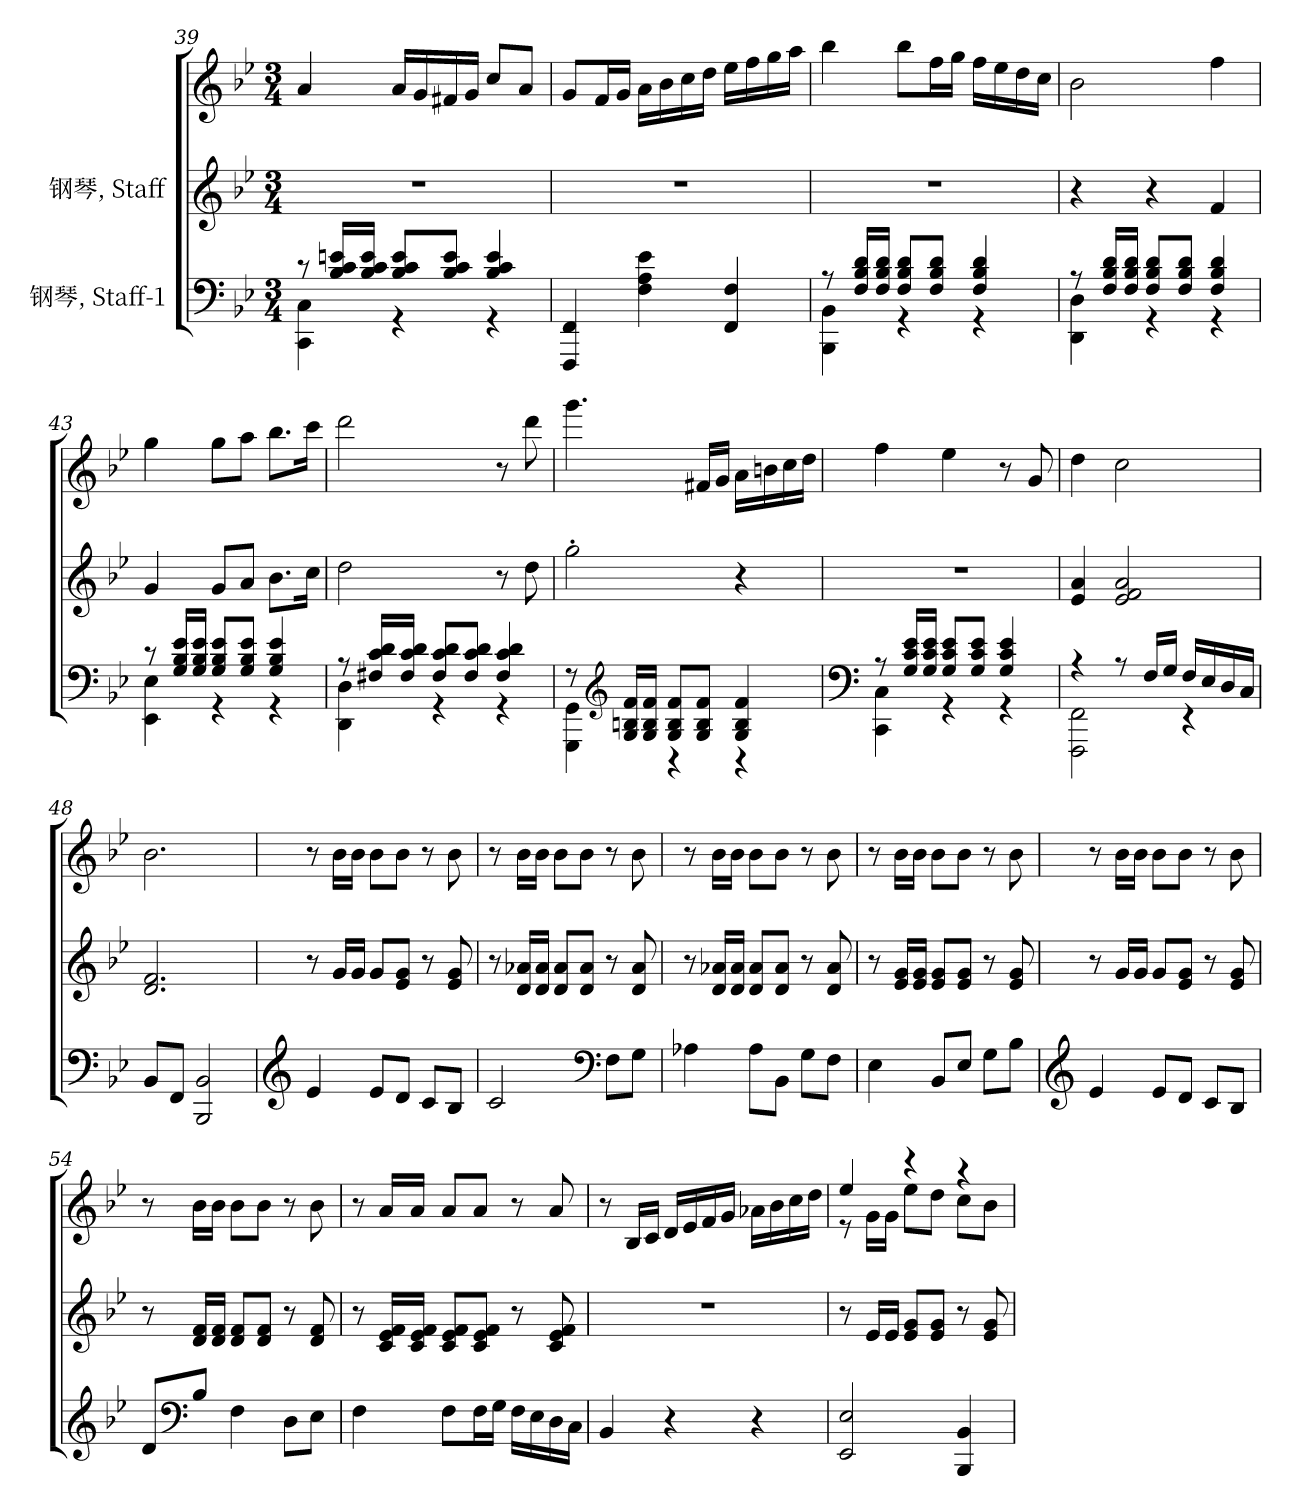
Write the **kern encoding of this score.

**kern	**kern	**kern
*part2	*part1	*part1
*staff3	*staff2	*staff1
*I"钢琴, Staff-1	*I"钢琴, Staff	*
*clefF4	*clefG2	*clefG2
*k[b-e-]	*k[b-e-]	*k[b-e-]
*M3/4	*M3/4	*M3/4
=39	=39	=39
*^	*	*
8r	4CC\ 4C\	2.r	4a/
16B-/ 16c/ 16en/LL	.	.	.
16B-/ 16c/ 16e/JJ	.	.	.
8B-/ 8c/ 8e/L	4r	.	16a/LL
.	.	.	16g/
8B-/ 8c/ 8e/J	.	.	16f#X/
.	.	.	16g/JJ
4B-/ 4c/ 4e/	4r	.	8cc/L
.	.	.	8a/J
*v	*v	*	*
=40	=40	=40
4FFF/ 4FF/	2.r	8g/L
.	.	16f/L
.	.	16g/JJ
4F\ 4A\ 4e-\	.	16a\LL
.	.	16b-\
.	.	16cc\
.	.	16dd\JJ
4FF/ 4F/	.	16ee-\LL
.	.	16ff\
.	.	16gg\
.	.	16aa\JJ
!!LO:PB:g=z
=41	=41	=41
*^	*	*
8r	4BBB-\ 4BB-\	2.r	4bb-\
16F/ 16B-/ 16d/LL	.	.	.
16F/ 16B-/ 16d/JJ	.	.	.
8F/ 8B-/ 8d/L	4r	.	8bb-\L
8F/ 8B-/ 8d/J	.	.	16ff\L
.	.	.	16gg\JJ
4F/ 4B-/ 4d/	4r	.	16ff\LL
.	.	.	16ee-\
.	.	.	16dd\
.	.	.	16cc\JJ
=42	=42	=42	=42
8r	4DD\ 4D\	4r	2b-\
16F/ 16B-/ 16d/LL	.	.	.
16F/ 16B-/ 16d/JJ	.	.	.
8F/ 8B-/ 8d/L	4r	4r	.
8F/ 8B-/ 8d/J	.	.	.
4F/ 4B-/ 4d/	4r	4f/	4ff\
=43	=43	=43	=43
8r	4EE-\ 4E-\	4g/	4gg\
16G/ 16B-/ 16e-/LL	.	.	.
16G/ 16B-/ 16e-/JJ	.	.	.
8G/ 8B-/ 8e-/L	4r	8g/L	8gg\L
8G/ 8B-/ 8e-/J	.	8a/J	8aa\J
4G/ 4B-/ 4e-/	4r	8.b-\L	8.bb-\L
.	.	16cc\Jk	16ccc\Jk
!!LO:LB:g=z
=44	=44	=44	=44
8r	4DD\ 4D\	2dd\	2ddd\
16F#X/ 16c/ 16d/LL	.	.	.
16F#/ 16c/ 16d/JJ	.	.	.
8F#/ 8c/ 8d/L	4r	.	.
8F#/ 8c/ 8d/J	.	.	.
4F#/ 4c/ 4d/	4r	8r	8r
.	.	8dd\	8ddd\
=45	=45	=45	=45
8r	4GGG\ 4GG\	2gg'\	4.ggg\
*clefG2	*	*	*
16G/ 16Bn/ 16f/LL	.	.	.
16G/ 16B/ 16f/JJ	.	.	.
8G/ 8B/ 8f/L	4r	.	.
8G/ 8B/ 8f/J	.	.	16f#X/LL
.	.	.	16g/JJ
4G/ 4B/ 4f/	4r	4r	16a\LL
.	.	.	16bn\
.	.	.	16cc\
.	.	.	16dd\JJ
=46	=46	=46	=46
*clefF4	*	*	*
8r	4CC\ 4C\	2.r	4ff\
16G/ 16c/ 16e-/LL	.	.	.
16G/ 16c/ 16e-/JJ	.	.	.
8G/ 8c/ 8e-/L	4r	.	4ee-\
8G/ 8c/ 8e-/J	.	.	.
4G/ 4c/ 4e-/	4r	.	8r
.	.	.	8g/
!!LO:LB:g=z
=47	=47	=47	=47
4r	2FFF\ 2FF\	4e-/ 4a/	4dd\
8r	.	2e-/ 2f/ 2a/	2cc\
16F/LL	.	.	.
16G/JJ	.	.	.
16F/LL	4r	.	.
16E-/	.	.	.
16D/	.	.	.
16C/JJ	.	.	.
*v	*v	*	*
=48	=48	=48
8BB-/L	2.d/ 2.f/	2.b-\
8FF/J	.	.
2BBB-/ 2BB-/	.	.
=49	=49	=49
*clefG2	*	*
4e-/	8r	8r
.	16g/LL	16b-\LL
.	16g/JJ	16b-\JJ
8e-/L	8g/L	8b-\L
8d/J	8e-/ 8g/J	8b-\J
8c/L	8r	8r
8B-/J	8e-/ 8g/	8b-\
=50	=50	=50
2c/	8r	8r
.	16d/ 16a-X/LL	16b-\LL
.	16d/ 16a-/JJ	16b-\JJ
.	8d/ 8a-/L	8b-\L
.	8d/ 8a-/J	8b-\J
*clefF4	*	*
8F\L	8r	8r
8G\J	8d/ 8a-/	8b-\
=51	=51	=51
4A-X\	8r	8r
.	16d/ 16a-X/LL	16b-\LL
.	16d/ 16a-/JJ	16b-\JJ
8A-\L	8d/ 8a-/L	8b-\L
8BB-\J	8d/ 8a-/J	8b-\J
8G\L	8r	8r
8F\J	8d/ 8a-/	8b-\
!!LO:LB:g=z
=52	=52	=52
4E-\	8r	8r
.	16e-/ 16g/LL	16b-\LL
.	16e-/ 16g/JJ	16b-\JJ
8BB-/L	8e-/ 8g/L	8b-\L
8E-/J	8e-/ 8g/J	8b-\J
8G\L	8r	8r
8B-\J	8e-/ 8g/	8b-\
=53	=53	=53
*clefG2	*	*
4e-/	8r	8r
.	16g/LL	16b-\LL
.	16g/JJ	16b-\JJ
8e-/L	8g/L	8b-\L
8d/J	8e-/ 8g/J	8b-\J
8c/L	8r	8r
8B-/J	8e-/ 8g/	8b-\
=54	=54	=54
8d/L	8r	8r
*clefF4	*	*
8B-/J	16d/ 16f/LL	16b-\LL
.	16d/ 16f/JJ	16b-\JJ
4F\	8d/ 8f/L	8b-\L
.	8d/ 8f/J	8b-\J
8D\L	8r	8r
8E-\J	8d/ 8f/	8b-\
=55	=55	=55
4F\	8r	8r
.	16c/ 16e-/ 16f/LL	16a/LL
.	16c/ 16e-/ 16f/JJ	16a/JJ
8F\L	8c/ 8e-/ 8f/L	8a/L
16F\L	8c/ 8e-/ 8f/J	8a/J
16G\JJ	.	.
16F\LL	8r	8r
16E-\	.	.
16D\	8c/ 8e-/ 8f/	8a/
16C\JJ	.	.
!!LO:PB:g=z
=56	=56	=56
4BB-/	2.r	8r
.	.	16B-/LL
.	.	16c/JJ
4r	.	16d/LL
.	.	16e-/
.	.	16f/
.	.	16g/JJ
4r	.	16a-X\LL
.	.	16b-\
.	.	16cc\
.	.	16dd\JJ
=57	=57	=57
*	*	*^
2EE-/ 2E-/	8r	4ee-/	8r
.	16e-/LL	.	16g\LL
.	16e-/JJ	.	16g\JJ
.	8e-/ 8g/L	4r	8ee-\L
.	8e-/ 8g/J	.	8dd\J
4BBB-/ 4BB-/	8r	4r	8cc\L
.	8e-/ 8g/	.	8b-\J
*	*	*v	*v
=	=	=
*-	*-	*-
